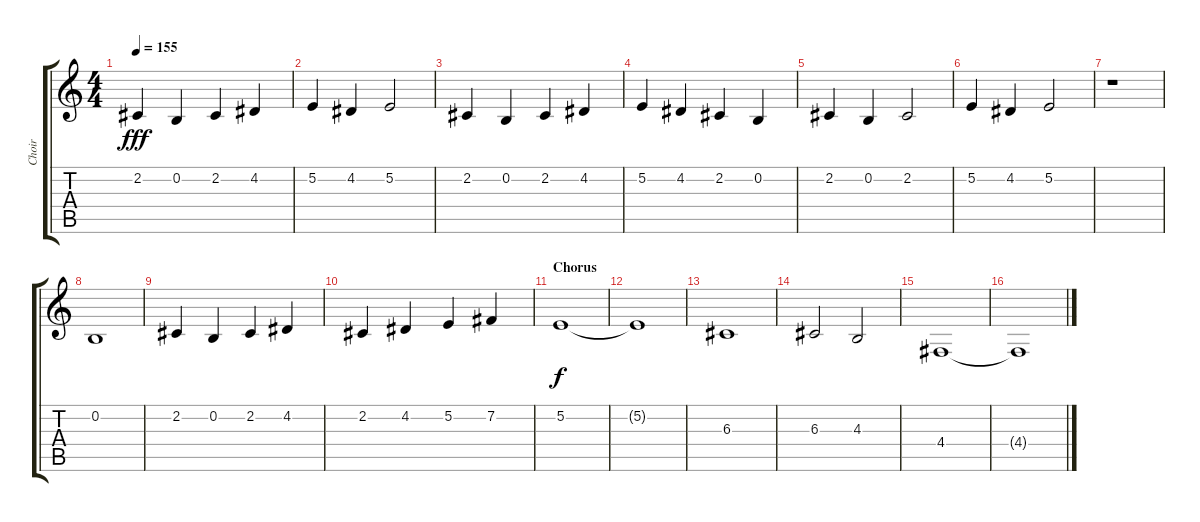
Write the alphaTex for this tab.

\track ("Choir" "Choir") {instrument choiraahs}
\staff {score tabs}
\tuning (E4 B3 G3 D3 A2 E2) {hide}
\ts (4 4)
\tempo 155
\clef g2
\ks c
2.2.4{dy fff} 0.2.4 2.2.4 4.2.4 |
5.2.4 4.2.4 5.2.2 |
2.2.4 0.2.4 2.2.4 4.2.4 |
5.2.4 4.2.4 2.2.4 0.2.4 |
2.2.4 0.2.4 2.2.2 |
5.2.4 4.2.4 5.2.2 |
r.1 |
0.2.1 |
2.2.4 0.2.4 2.2.4 4.2.4 |
2.2.4 4.2.4 5.2.4 7.2.4 |
\section ("" "Chorus")
5.2.1{dy f} |
5.2{t}.1 |
6.3.1 |
6.3.2 4.3.2 |
4.4.1 |
4.4{t}.1
